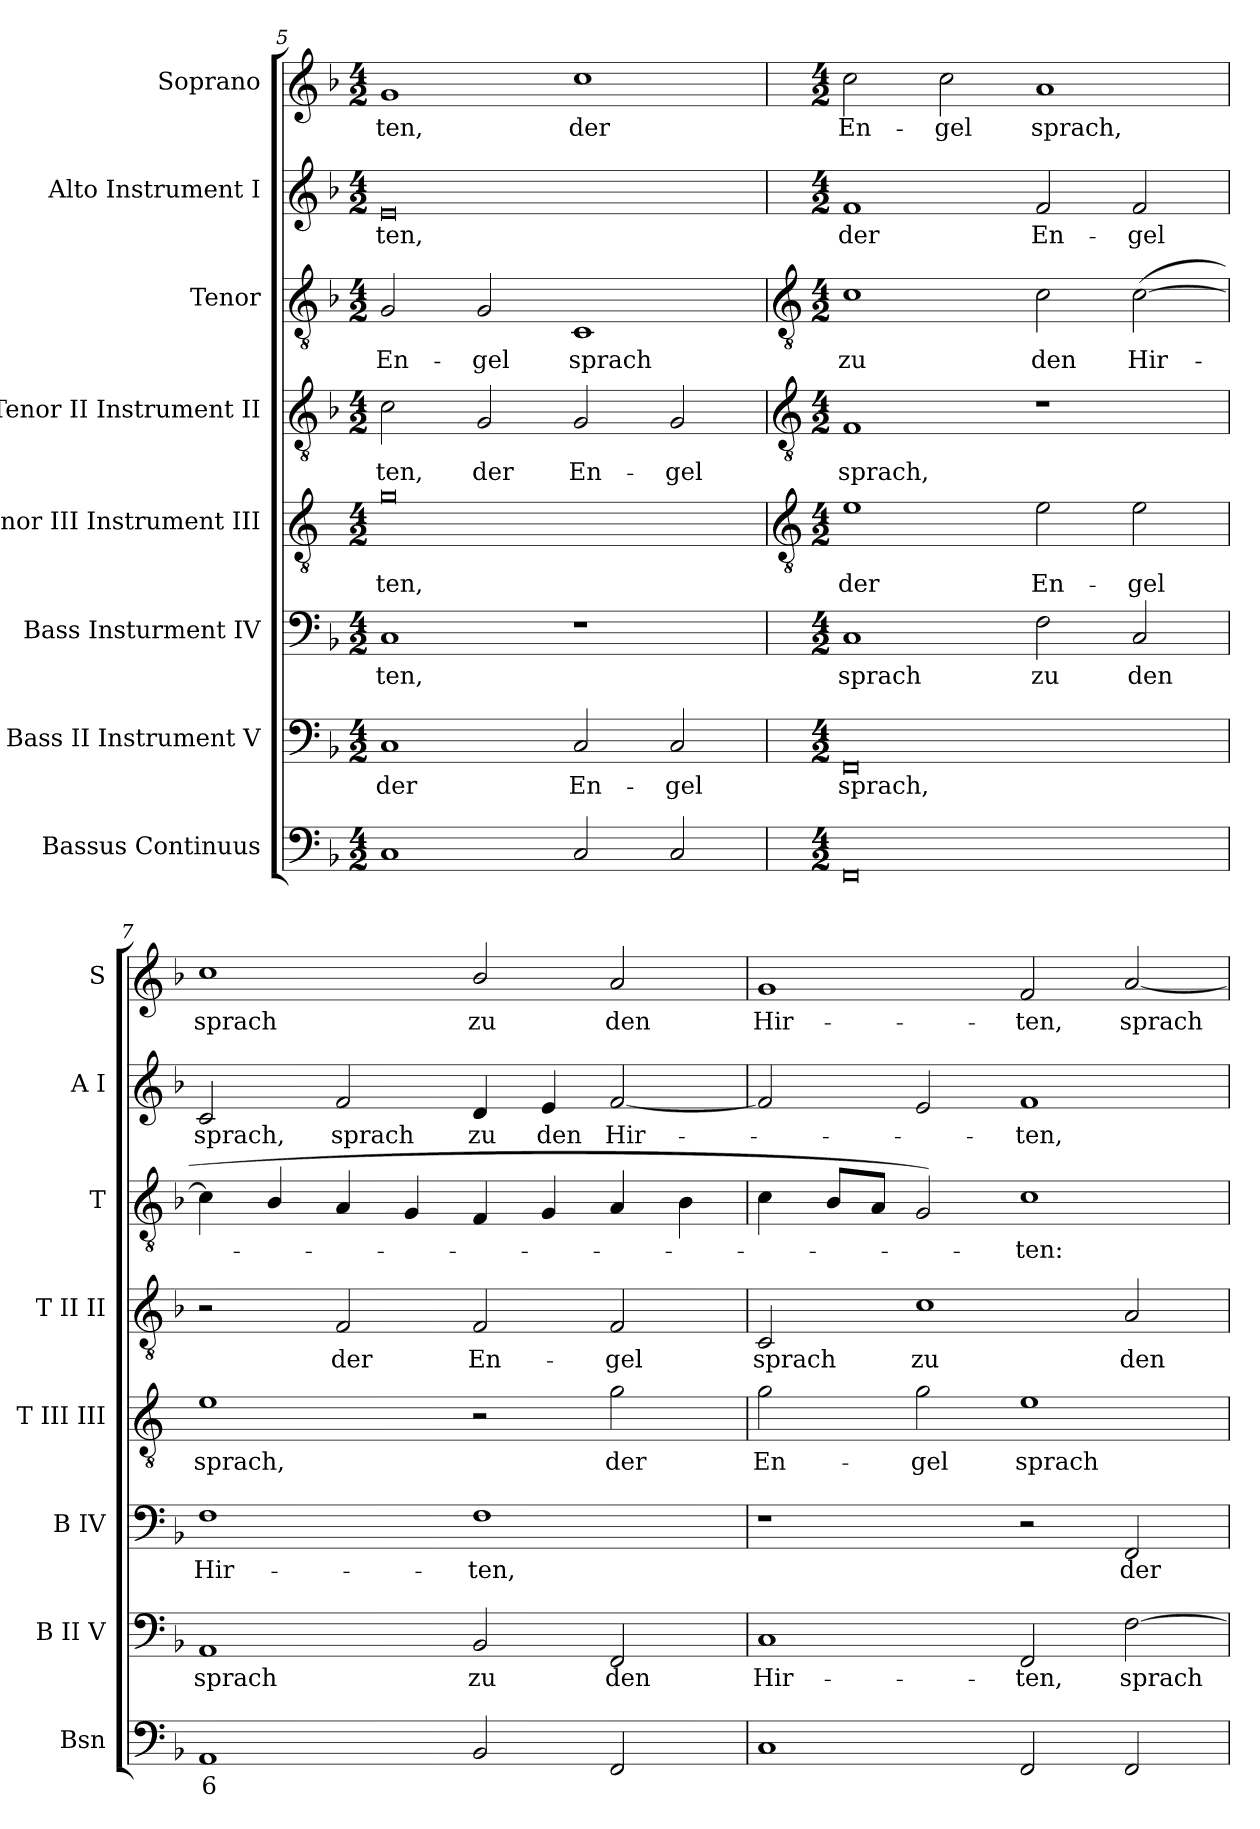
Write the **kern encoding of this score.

**kern	**text	**kern	**text	**kern	**text	**kern	**text	**kern	**text	**kern	**text	**kern	**text	**kern	**text
*part8	*part8	*part7	*part7	*part6	*part6	*part5	*part5	*part4	*part4	*part3	*part3	*part2	*part2	*part1	*part1
*staff8	*staff8	*staff7	*staff7	*staff6	*staff6	*staff5	*staff5	*staff4	*staff4	*staff3	*staff3	*staff2	*staff2	*staff1	*staff1
*I"Bassus Continuus	*	*I"Bass II Instrument V	*	*I"Bass Insturment IV	*	*I"Tenor III Instrument III	*	*I"Tenor II Instrument II	*	*I"Tenor	*	*I"Alto Instrument I	*	*I"Soprano	*
*I'Bsn	*	*I'B II V	*	*I'B IV	*	*I'T III III	*	*I'T II II	*	*I'T	*	*I'A I	*	*I'S	*
*clefF4	*	*clefF4	*	*clefF4	*	*clefGv2	*	*clefGv2	*	*clefGv2	*	*clefG2	*	*clefG2	*
*	*	*	*	*	*	*ITrd4c7	*	*	*	*	*	*	*	*	*
*k[b-]	*	*k[b-]	*	*k[b-]	*	*k[b-]	*	*k[b-]	*	*k[b-]	*	*k[b-]	*	*k[b-]	*
*F:	*	*F:	*	*F:	*	*F:	*	*F:	*	*F:	*	*F:	*	*F:	*
*M4/2	*	*M4/2	*	*M4/2	*	*M4/2	*	*M4/2	*	*M4/2	*	*M4/2	*	*M4/2	*
=5	=5	=5	=5	=5	=5	=5	=5	=5	=5	=5	=5	=5	=5	=5	=5
!	!	!	!LO:LY:b	!	!LO:LY:b	!	!LO:LY:b	!	!LO:LY:b	!	!LO:LY:b	!	!LO:LY:b	!	!LO:LY:b
1C	.	1C	der	1C	-ten,	0c	-ten,	2c	ten,	2G	En-	0e	-ten,	1g	-ten,
!	!	!	!	!	!	!	!	!	!LO:LY:b	!	!LO:LY:b	!	!	!	!
.	.	.	.	.	.	.	.	2G	der	2G	-gel	.	.	.	.
!	!	!	!LO:LY:b	!	!	!	!	!	!LO:LY:b	!	!LO:LY:b	!	!	!	!LO:LY:b
2C	.	2C	En-	1r	.	.	.	2G	En-	1C	sprach	.	.	1cc	der
!	!	!	!LO:LY:b	!	!	!	!	!	!LO:LY:b	!	!	!	!	!	!
2C	.	2C	-gel	.	.	.	.	2G	-gel	.	.	.	.	.	.
!!LO:LB:g=z
=6	=6	=6	=6	=6	=6	=6	=6	=6	=6	=6	=6	=6	=6	=6	=6
*	*	*	*	*	*	*clefGv2	*	*clefGv2	*	*clefGv2	*	*	*	*	*
*M4/2	*	*M4/2	*	*M4/2	*	*M4/2	*	*M4/2	*	*M4/2	*	*M4/2	*	*M4/2	*
!	!	!	!LO:LY:b	!	!LO:LY:b	!	!LO:LY:b	!	!LO:LY:b	!	!LO:LY:b	!	!LO:LY:b	!	!LO:LY:b
0FF	.	0FF	sprach,	1C	sprach	1A	der	1F	sprach,	1c	zu	1f	der	2cc	En-
!	!	!	!	!	!	!	!	!	!	!	!	!	!	!	!LO:LY:b
.	.	.	.	.	.	.	.	.	.	.	.	.	.	2cc	-gel
!	!	!	!	!	!LO:LY:b	!	!LO:LY:b	!	!	!	!LO:LY:b	!	!LO:LY:b	!	!LO:LY:b
.	.	.	.	2F	zu	2A	En-	1r	.	2c	den	2f	En-	1a	sprach,
!	!	!	!	!	!LO:LY:b	!	!LO:LY:b	!	!	!	!LO:LY:b	!	!LO:LY:b	!	!
.	.	.	.	2C	den	2A	-gel	.	.	(<[2c	Hir-	2f	-gel	.	.
=7	=7	=7	=7	=7	=7	=7	=7	=7	=7	=7	=7	=7	=7	=7	=7
!	!LO:LY:b	!	!LO:LY:b	!	!LO:LY:b	!	!LO:LY:b	!	!	!	!	!	!LO:LY:b	!	!LO:LY:b
1AA	6	1AA	sprach	1F	Hir-	1A	sprach,	2r	.	4c]	.	2c	sprach,	1cc	sprach
.	.	.	.	.	.	.	.	.	.	4B-/	.	.	.	.	.
!	!	!	!	!	!	!	!	!	!LO:LY:b	!	!	!	!LO:LY:b	!	!
.	.	.	.	.	.	.	.	2F	der	4A	.	2f	sprach	.	.
.	.	.	.	.	.	.	.	.	.	4G	.	.	.	.	.
!	!	!	!LO:LY:b	!	!LO:LY:b	!	!	!	!LO:LY:b	!	!	!	!LO:LY:b	!	!LO:LY:b
2BB-	.	2BB-	zu	1F	-ten,	2r	.	2F	En-	4F	.	4d	zu	2b-/	zu
!	!	!	!	!	!	!	!	!	!	!	!	!	!LO:LY:b	!	!
.	.	.	.	.	.	.	.	.	.	4G	.	4e	den	.	.
!	!	!	!LO:LY:b	!	!	!	!LO:LY:b	!	!LO:LY:b	!	!	!	!LO:LY:b	!	!LO:LY:b
2FF	.	2FF	den	.	.	2c	der	2F	-gel	4A	.	[2f	Hir-	2a	den
.	.	.	.	.	.	.	.	.	.	4B-	.	.	.	.	.
=8	=8	=8	=8	=8	=8	=8	=8	=8	=8	=8	=8	=8	=8	=8	=8
!	!	!	!LO:LY:b	!	!	!	!LO:LY:b	!	!LO:LY:b	!	!	!	!	!	!LO:LY:b
1C	.	1C	Hir-	1r	.	2c	En-	2C	sprach	4c	.	2f]	.	1g	Hir-
.	.	.	.	.	.	.	.	.	.	8B-L	.	.	.	.	.
.	.	.	.	.	.	.	.	.	.	8AJ	.	.	.	.	.
!	!	!	!	!	!	!	!LO:LY:b	!	!LO:LY:b	!	!	!	!	!	!
.	.	.	.	.	.	2c	-gel	1c	zu	2G)	.	2e	.	.	.
!	!	!	!LO:LY:b	!	!	!	!LO:LY:b	!	!	!	!LO:LY:b	!	!LO:LY:b	!	!LO:LY:b
2FF	.	2FF	-ten,	2r	.	1A	sprach	.	.	1c	ten:	1f	ten,	2f	-ten,
!	!	!	!LO:LY:b	!	!LO:LY:b	!	!	!	!LO:LY:b	!	!	!	!	!	!LO:LY:b
2FF	.	[2F	sprach	2FF	der	.	.	2A	den	.	.	.	.	[2a	sprach
=	=	=	=	=	=	=	=	=	=	=	=	=	=	=	=
*-	*-	*-	*-	*-	*-	*-	*-	*-	*-	*-	*-	*-	*-	*-	*-
